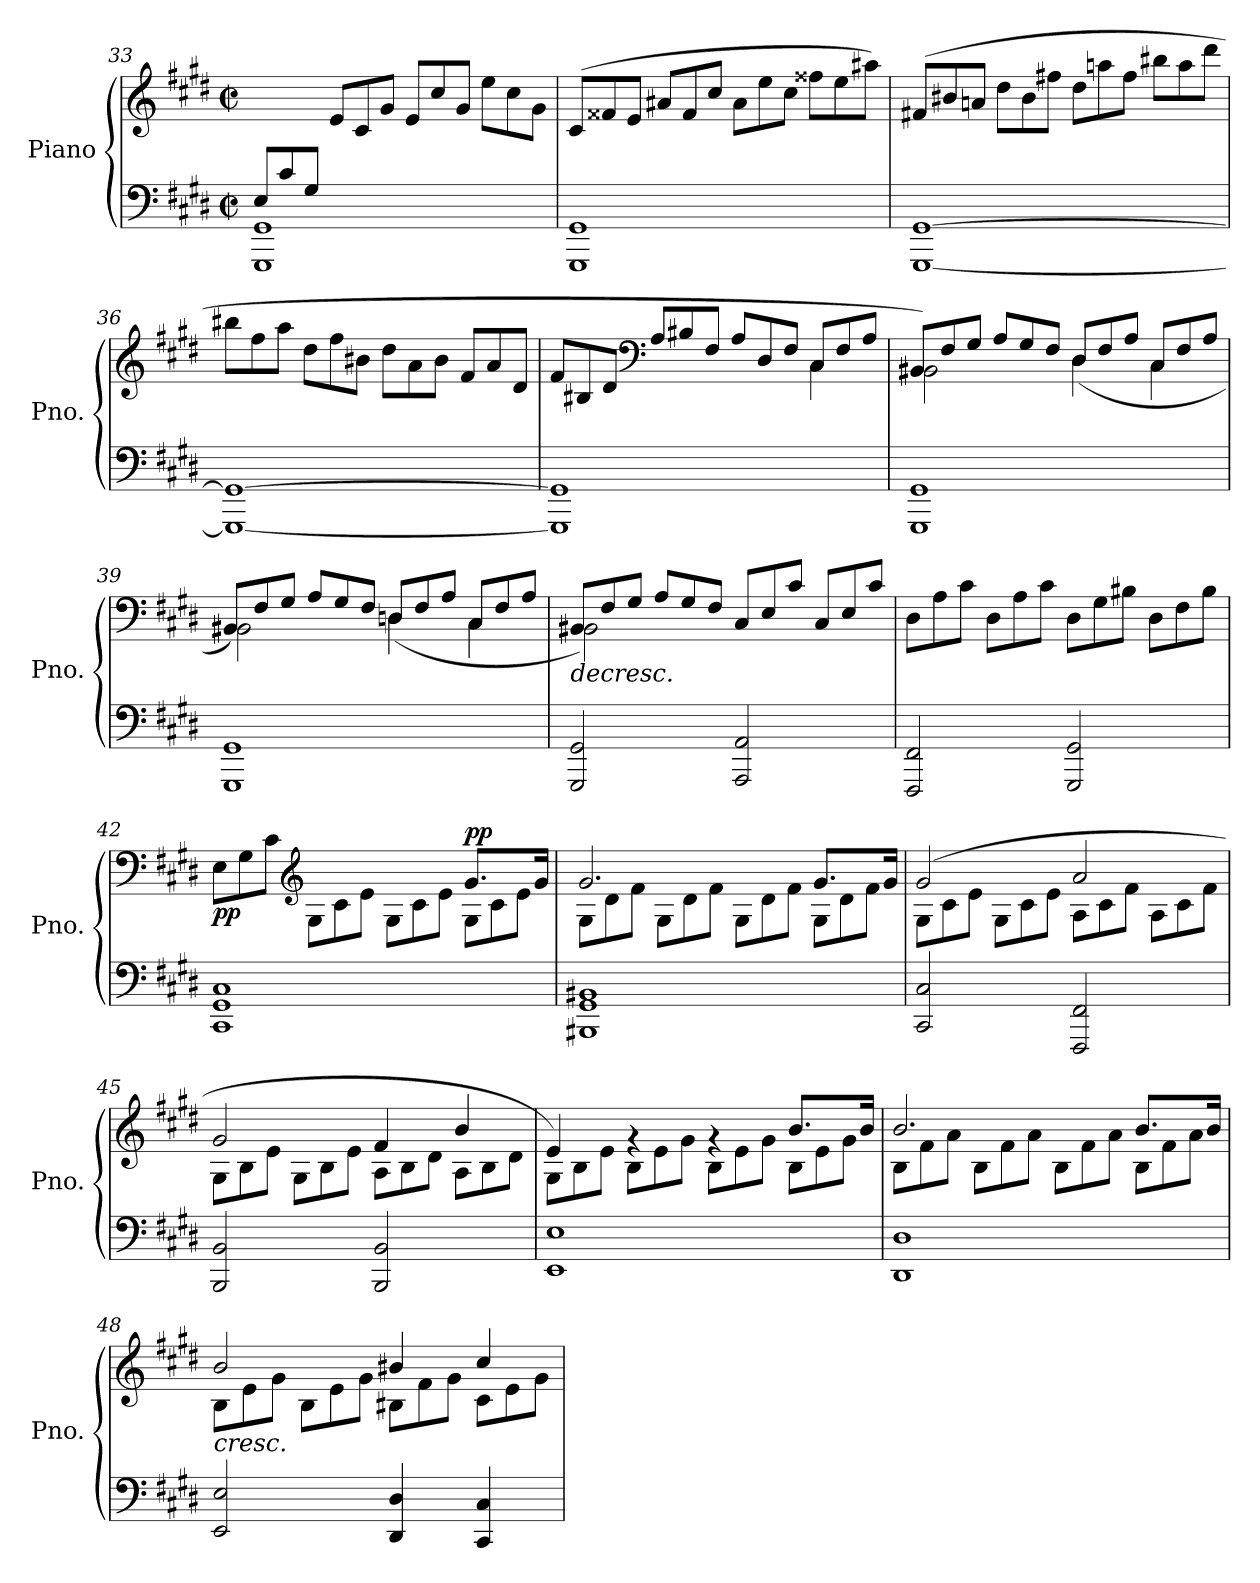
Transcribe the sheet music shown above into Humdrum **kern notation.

**kern	**kern	**dynam
*part1	*part1	*part1
*staff2	*staff1	*staff1/2
*I"Piano	*	*
*I'Pno.	*	*
*clefF4	*clefG2	*
*k[f#c#g#d#]	*k[f#c#g#d#]	*
*M2/2	*M2/2	*
*met(c|)	*met(c|)	*
*Xtuplet	*	*
=33	=33	=33
*^	*	*
(>12E/L	1GGG# 1GG#	4ryy	.
12c#/	.	.	.
12G#/J	.	.	.
*	*	*Xtuplet	*
2.ryy	.	12e/L	.
.	.	12c#/	.
.	.	12g#/J	.
.	.	12e/L	.
.	.	12cc#/	.
.	.	12g#/J	.
.	.	12ee\L	.
.	.	12cc#\	.
.	.	12g#\J)	.
*v	*v	*	*
=34	=34	=34
1GGG# 1GG#	(>12c#/L	.
.	12f##X/	.
.	12e/J	.
.	12a#X/L	.
.	12f##/	.
.	12cc#/J	.
.	12a#\L	.
.	12ee\	.
.	12cc#\J	.
.	12ff##X\L	.
.	12ee\	.
.	12aa#X\J)	.
=35	=35	=35
[1GGG# [1GG#	(>12f#X/L	.
.	12b#X/	.
.	12an/J	.
.	12dd#\L	.
.	12b#\	.
.	12ff#X\J	.
.	12dd#\L	.
.	12aan\	.
.	12ff#\J	.
.	12bb#X\L	.
.	12aa\	.
.	12ddd#\J	.
!!LO:LB:g=z
=36	=36	=36
1GGG#_ 1GG#_	12bb#X\L	.
.	12ff#\	.
.	12aa\J	.
.	12dd#\L	.
.	12ff#\	.
.	12b#X\J	.
.	12dd#\L	.
.	12a\	.
.	12b#\J	.
.	12f#/L	.
.	12a/	.
.	12d#/J	.
=37	=37	=37
*	*^	*
1GGG#] 1GG#]	12f#/L	2rcccyy	.
.	12B#X/	.	.
.	12d#/J	.	.
*	*clefF4	*	*
.	12A/L	.	.
.	12B#X/	.	.
.	12F#/J	.	.
.	12A/L	4rGGyy	.
.	12D#/	.	.
.	12F#/J	.	.
.	12C#/L	4C#\	.
.	12F#/	.	.
.	12A/J	.	.
=38	=38	=38	=38
1GGG# 1GG#	12BB#X/L)	2BB#\	.
.	12F#/	.	.
.	12G#/J	.	.
.	12A/L	.	.
.	12G#/	.	.
.	12F#/J	.	.
.	12D#/L	(<4D#\	.
.	12F#/	.	.
.	12A/J	.	.
.	12C#/L	4C#\	.
.	12F#/	.	.
.	12A/J	.	.
=39	=39	=39	=39
1GGG# 1GG#	12BB#X/L)	2BB#\	.
.	12F#/	.	.
.	12G#/J	.	.
.	12A/L	.	.
.	12G#/	.	.
.	12F#/J	.	.
.	12Dn/L	(<4D\	.
.	12F#/	.	.
.	12A/J	.	.
.	12C#/L	4C#\	.
.	12F#/	.	.
.	12A/J	.	.
!!LO:LB:g=z	!!
=40	=40	=40	=40
!	!LO:TX:b:i:t=decresc.	!	!
2GGG#/ 2GG#/	12BB#X/L	2BB#\)	.
.	12F#/	.	.
.	12G#/J	.	.
.	12A/L	.	.
.	12G#/	.	.
.	12F#/J	.	.
2AAA/ 2AA/	12C#/L	2ryy	.
.	12E/	.	.
.	12c#/J	.	.
.	12C#/L	.	.
.	12E/	.	.
.	12c#/J	.	.
*	*v	*v	*
=41	=41	=41
2FFF#/ 2FF#/	12D#\L	.
.	12A\	.
.	12c#\J	.
.	12D#\L	.
.	12A\	.
.	12c#\J	.
2GGG#/ 2GG#/	12D#\L	.
.	12G#\	.
.	12B#X\J	.
.	12D#\L	.
.	12F#\	.
.	12B#\J	.
=42	=42	=42
*	*^	*
!	!	!	!LO:DY:b
1CC# 1GG# 1C#	4ryy	12E\L	pp
.	.	12G#\	.
.	.	12c#\J	.
*	*clefG2	*	*
.	4ryy	12G#\L	.
.	.	12c#\	.
.	.	12e\J	.
.	4ryy	12G#\L	.
.	.	12c#\	.
.	.	12e\J	.
!	!	!	!LO:DY:a
.	8.g#/L	12G#\L	pp
.	.	12c#\	.
.	.	12e\J	.
.	16g#/Jk	.	.
=43	=43	=43	=43
1BBB#X 1GG# 1BB#X	2.g#/	12G#\L	.
.	.	12d#\	.
.	.	12f#\J	.
.	.	12G#\L	.
.	.	12d#\	.
.	.	12f#\J	.
.	.	12G#\L	.
.	.	12d#\	.
.	.	12f#\J	.
.	8.g#/L	12G#\L	.
.	.	12d#\	.
.	.	12f#\J	.
.	16g#/Jk	.	.
!!LO:PB:g=z	!!
=44	=44	=44	=44
2CC#/ 2C#/	(>2g#/	12G#\L	.
.	.	12c#\	.
.	.	12e\J	.
.	.	12G#\L	.
.	.	12c#\	.
.	.	12e\J	.
2FFF#/ 2FF#/	2a/	12A\L	.
.	.	12c#\	.
.	.	12f#\J	.
.	.	12A\L	.
.	.	12c#\	.
.	.	12f#\J	.
=45	=45	=45	=45
2BBB/ 2BB/	2g#/	12G#\L	.
.	.	12B\	.
.	.	12e\J	.
.	.	12G#\L	.
.	.	12B\	.
.	.	12e\J	.
2BBB/ 2BB/	4f#/	12A\L	.
.	.	12B\	.
.	.	12d#\J	.
.	4b/	12A\L	.
.	.	12B\	.
.	.	12d#\J	.
=46	=46	=46	=46
1EE 1E	4e/)	12G#\L	.
.	.	12B\	.
.	.	12e\J	.
.	4rg	12B\L	.
.	.	12e\	.
.	.	12g#\J	.
.	4rg	12B\L	.
.	.	12e\	.
.	.	12g#\J	.
.	8.b/L	12B\L	.
.	.	12e\	.
.	.	12g#\J	.
.	16b/Jk	.	.
!!LO:PB:g=z	!!
=47	=47	=47	=47
1DD# 1D#	2.b/	12B\L	.
.	.	12f#\	.
.	.	12a\J	.
.	.	12B\L	.
.	.	12f#\	.
.	.	12a\J	.
.	.	12B\L	.
.	.	12f#\	.
.	.	12a\J	.
.	8.b/L	12B\L	.
.	.	12f#\	.
.	.	12a\J	.
.	16b/Jk	.	.
=48	=48	=48	=48
!	!LO:TX:b:i:t=cresc.	!	!
2EE/ 2E/	2b/	12B\L	.
.	.	12e\	.
.	.	12g#\J	.
.	.	12B\L	.
.	.	12e\	.
.	.	12g#\J	.
4DD#/ 4D#/	4b#X/	12B#X\L	.
.	.	12f#\	.
.	.	12g#\J	.
4CC#/ 4C#/	4cc#/	12c#\L	.
.	.	12e\	.
.	.	12g#\J	.
*	*v	*v	*
=	=	=
*-	*-	*-
